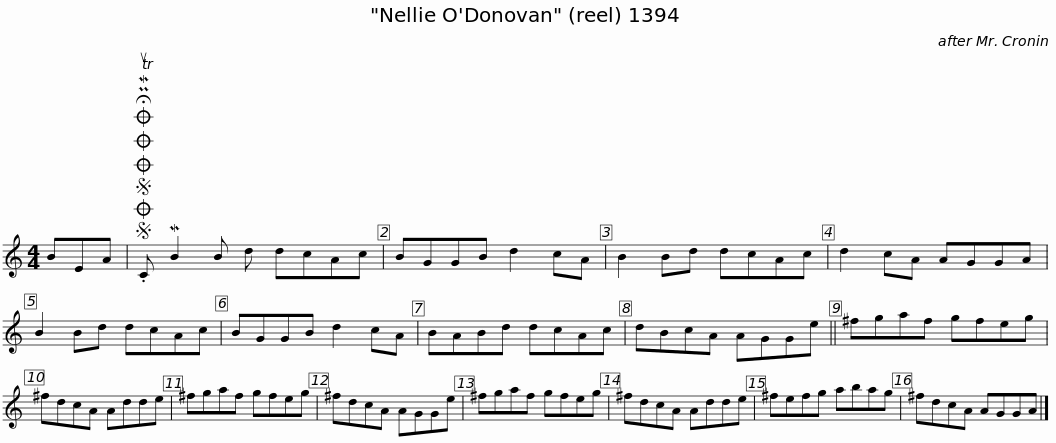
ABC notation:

X:1
L:1/8
M:4/4
I:linebreak $
K:C
V:1 treble
V:1
 BEA |SOSOOO .!fermata!PMTuC MB2 B d dcAc | BGGB d2 cA | B2 Bd dcAc | d2 cA AGGA | %5
 B2 Bd dcAc |$ BGGB d2 cA | BABd dcAc | dBcA AGGe || ^fgaf gfeg | %10
 ^fdcA Adde |$ ^fgaf gfeg | ^fdcA AGGe | ^fgaf gfeg | ^fdcA Adde | %15
 ^fefg abag |$ ^fdcA AGGA |] %17
